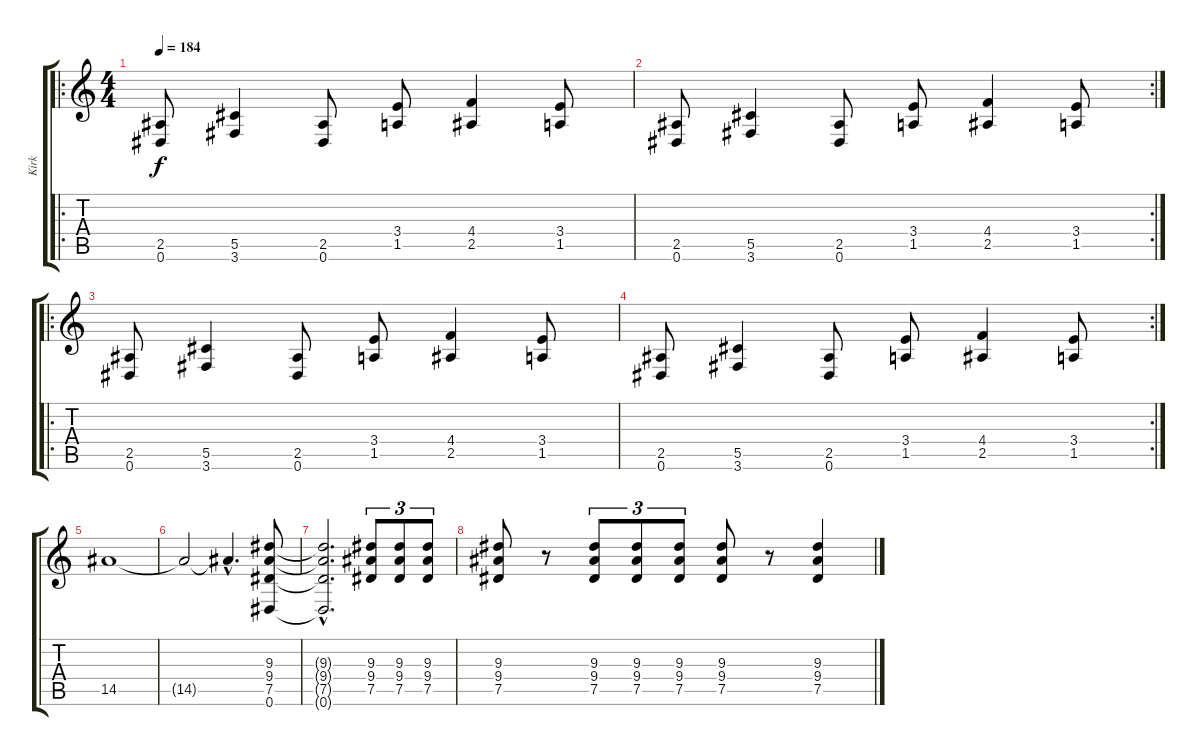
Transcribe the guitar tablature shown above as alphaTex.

\track ("Kirk" "Kirk") {instrument overdrivenguitar}
\staff {score tabs}
\tuning (Eb4 Bb3 Gb3 Db3 Ab2 Eb2) {hide}
\ro
\ts (4 4)
\tempo 184
\clef g2
\ks c
(2.5 0.6).8{dy f} (5.5 3.6).4 (2.5 0.6).8 (3.4 1.5).8 (4.4 2.5).4 (3.4 1.5).8 |
\rc 2
(2.5 0.6).8 (5.5 3.6).4 (2.5 0.6).8 (3.4 1.5).8 (4.4 2.5).4 (3.4 1.5).8 |
\ro
(2.5 0.6).8 (5.5 3.6).4 (2.5 0.6).8 (3.4 1.5).8 (4.4 2.5).4 (3.4 1.5).8 |
\rc 2
(2.5 0.6).8 (5.5 3.6).4 (2.5 0.6).8 (3.4 1.5).8 (4.4 2.5).4 (3.4 1.5).8 |
14.5.1 |
14.5{t}.2 14.5{hac t}.4{d} (9.3 9.4 7.5 0.6).8 |
(9.3{hac t} 9.4{hac t} 7.5{hac t} 0.6{hac t}).2{d} (9.3 9.4 7.5).8{tu (3 2)} (9.3 9.4 7.5).8{tu (3 2)} (9.3 9.4 7.5).8{tu (3 2)} |
(9.3 9.4 7.5).8 r.8 (9.3 9.4 7.5).8{tu (3 2)} (9.3 9.4 7.5).8{tu (3 2)} (9.3 9.4 7.5).8{tu (3 2)} (9.3 9.4 7.5).8 r.8 (9.3 9.4 7.5).4
